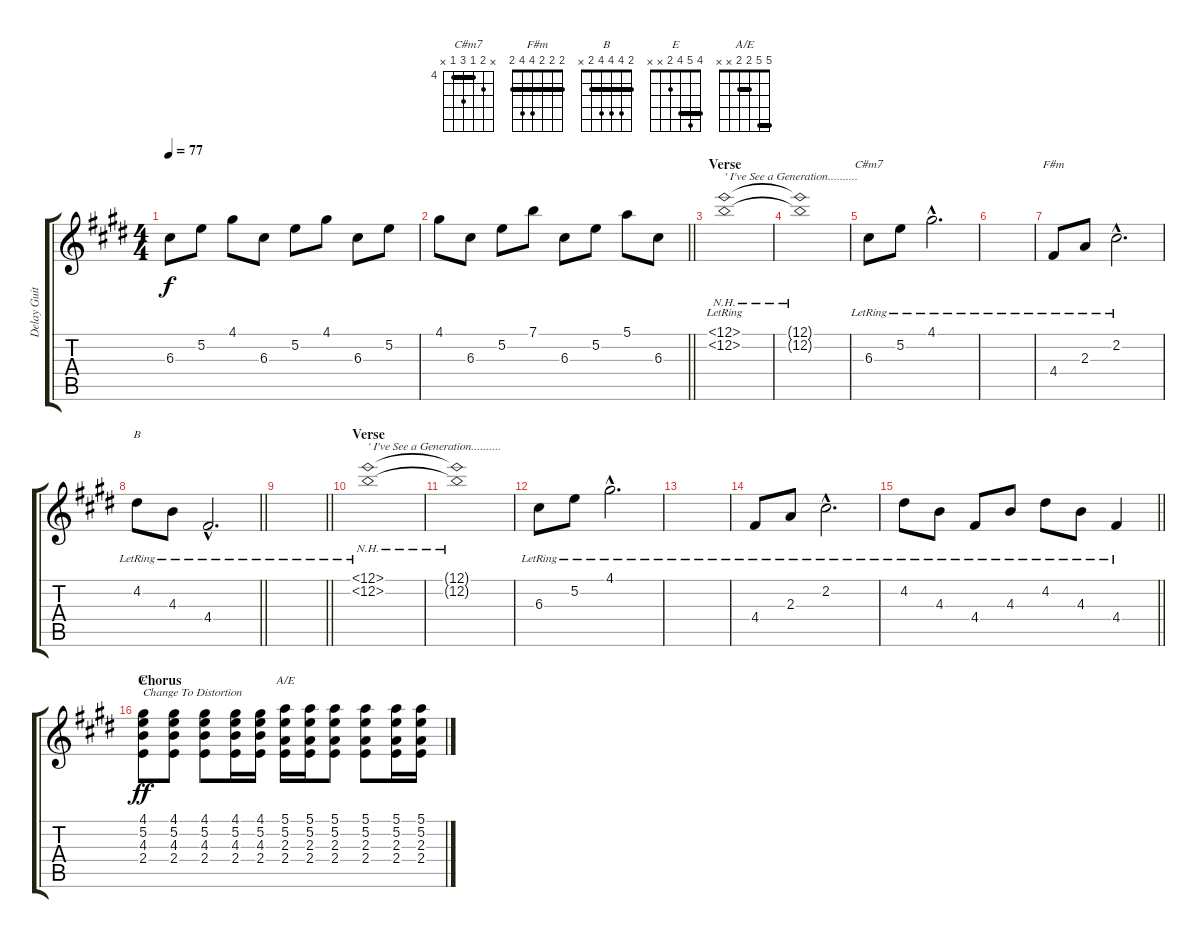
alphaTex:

\track ("Delay Guitar 1" "Delay Guit") {instrument electricguitarjazz}
\staff {score tabs}
\tuning (E4 B3 G3 D3 A2 E2) {hide}
\chord ("C#m7" x 5 4 6 4 x) {firstfret 4 barre 4}
\chord ("F#m" 2 2 2 4 4 2) {barre 2}
\chord ("B" 2 4 4 4 2 x) {barre 2}
\chord ("E" 4 5 4 2 x x) {barre 4}
\chord ("A/E" 5 5 2 2 x x) {barre (2 5)}
\ts (4 4)
\tempo 77
\clef g2
\ks c#minor
6.3.8{dy f} 5.2.8 4.1.8 6.3.8 5.2.8 4.1.8 6.3.8 5.2.8 |
\barLineRight lightlight
4.1.8 6.3.8 5.2.8 7.1.8 6.3.8 5.2.8 5.1.8 6.3.8 |
\section ("" "Verse")
(12.1{nh lr} 12.2{nh lr}).1{txt "' I've See a Generation.........."} |
(12.1{nh t} 12.2{nh t}).1 |
6.3{lr}.8{ch "C#m7"} 5.2{lr}.8 4.1{hac lr}.2{d} |
|
4.4{lr}.8{ch "F#m"} 2.3{lr}.8 2.2{hac lr}.2{d} |
\barLineRight lightlight
4.2{lr}.8{ch "B"} 4.3{lr}.8 4.4{hac lr}.2{d} |
\barLineRight lightlight
|
\section ("" "Verse")
(12.1{nh lr} 12.2{nh lr}).1{txt "' I've See a Generation.........."} |
(12.1{nh t} 12.2{nh t}).1 |
6.3{lr}.8 5.2{lr}.8 4.1{hac lr}.2{d} |
|
4.4{lr}.8 2.3{lr}.8 2.2{hac lr}.2{d} |
\barLineRight lightlight
4.2{lr}.8 4.3{lr}.8 4.4{lr}.8 4.3{lr}.8 4.2{lr}.8 4.3{lr}.8 4.4{lr}.4 |
\section ("" "Chorus")
(4.1 5.2 4.3 2.4).8{ch "E" txt "Change To Distortion" dy ff} (4.1 5.2 4.3 2.4).8 (4.1 5.2 4.3 2.4).8 (4.1 5.2 4.3 2.4).16 (4.1 5.2 4.3 2.4).16 (5.1 5.2 2.3 2.4).16{ch "A/E"} (5.1 5.2 2.3 2.4).16 (5.1 5.2 2.3 2.4).8 (5.1 5.2 2.3 2.4).8 (5.1 5.2 2.3 2.4).16 (5.1 5.2 2.3 2.4).16
